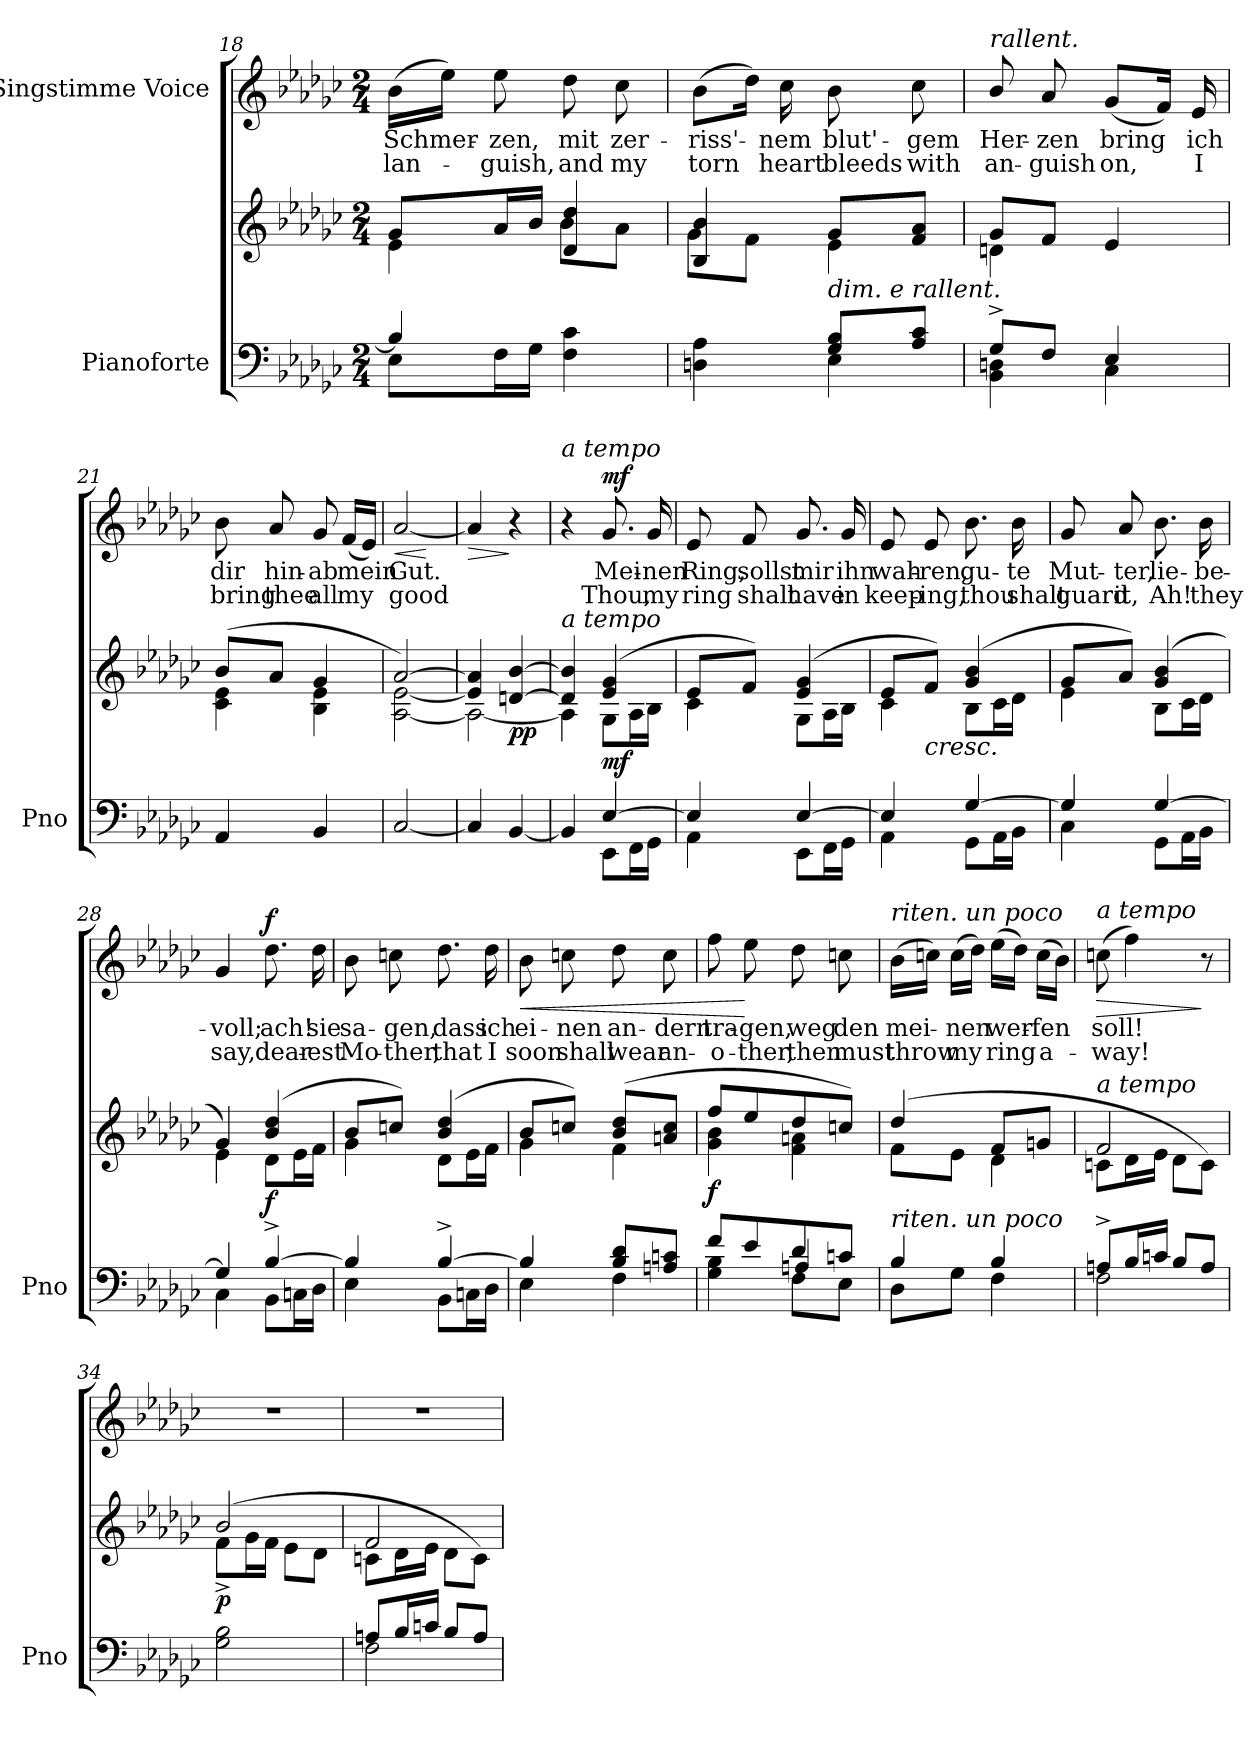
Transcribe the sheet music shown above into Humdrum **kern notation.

**kern	**kern	**dynam	**kern	**text	**text	**dynam
*part2	*part2	*part2	*part1	*part1	*part1	*part1
*staff3	*staff2	*staff2/3	*staff1	*staff1	*staff1	*staff1
*I"Pianoforte	*	*	*I"Singstimme Voice	*	*	*
*I'Pno	*	*	*	*	*	*
*clefF4	*clefG2	*	*clefG2	*	*	*
*k[b-e-a-d-g-c-]	*k[b-e-a-d-g-c-]	*	*k[b-e-a-d-g-c-]	*	*	*
*M2/4	*M2/4	*	*M2/4	*	*	*
=18	=18	=18	=18	=18	=18	=18
*^	*^	*	*	*	*	*
!	!	!	!	!	!	!LO:LY:b	!LO:LY:b	!
4B-/]	8E-\L	8g-/L	4e-\	.	(>16b-\LL	Schmer-	lan-	.
.	.	.	.	.	16ee-\JJ)	.	.	.
!	!	!	!	!	!	!LO:LY:b	!LO:LY:b	!
.	16F\L	16a-/L	.	.	8ee-\	-zen,	-guish,	.
.	16G-\JJ	16b-/JJ	.	.	.	.	.	.
!	!	!	!	!	!	!LO:LY:b	!LO:LY:b	!
4F\ 4c-\	4ryy	4d-/ 4dd-/	8b-\L	.	8dd-\	mit	and	.
!	!	!	!	!	!	!LO:LY:b	!LO:LY:b	!
.	.	.	8a-\J	.	8cc-\	zer-	my	.
=19	=19	=19	=19	=19	=19	=19	=19	=19
!	!	!	!	!	!	!LO:LY:b	!LO:LY:b	!
4Dn\ 4A-\	4ryy	4B-/ 4b-/	8g-\L	.	(>8b-\L	-riss'-	torn	.
.	.	.	8f\J	.	16dd-\Jk)	.	.	.
!	!	!	!	!	!	!LO:LY:b	!LO:LY:b	!
.	.	.	.	.	16cc-\	-nem	heart	.
!	!	!LO:TX:b:i:t=dim.       e         rallent.	!	!	!	!	!	!
!	!	!	!	!	!	!LO:LY:b	!LO:LY:b	!
8G-/ 8B-/L	4E-\	8g-/L	4e-\	.	8b-\	blut'-	bleeds	.
!	!	!	!	!	!	!LO:LY:b	!LO:LY:b	!
8A-/ 8c-/J	.	8f/ 8a-/J	.	.	8cc-\	-gem	with	.
=20	=20	=20	=20	=20	=20	=20	=20	=20
*	*	*	*	*	*MM105	*	*	*
!	!	!	!	!	!LO:TX:a:i:t=rallent.	!	!	!
!	!	!	!	!	!	!LO:LY:b	!LO:LY:b	!
8G-^/L	4BB-\ 4Dn\	8g-/L	4dn\	.	8b-/	Her-	an-	.
!	!	!	!	!	!	!LO:LY:b	!LO:LY:b	!
8F/J	.	8f/J	.	.	8a-/	-zen	-guish	.
*	*	*	*	*	*MM100	*	*	*
!	!	!	!	!	!	!LO:LY:b	!LO:LY:b	!
4E-/	4C-\	4e-/	4ryy	.	(<8g-/L	bring	on,	.
.	.	.	.	.	16f/Jk)	.	.	.
!	!	!	!	!	!	!LO:LY:b	!LO:LY:b	!
.	.	.	.	.	16e-/	ich	I	.
*v	*v	*	*	*	*	*	*	*
!!LO:LB:g=z
=21	=21	=21	=21	=21	=21	=21	=21
*	*	*	*	*MM95	*	*	*
!	!	!	!	!	!LO:LY:b	!LO:LY:b	!
4AA-/	(>8b-/L	4c-\ 4e-\	.	8b-\	dir	bring	.
*	*	*	*	*MM93	*	*	*
!	!	!	!	!	!LO:LY:b	!LO:LY:b	!
.	8a-/J	.	.	8a-/	hin-	thee	.
*	*	*	*	*MM90	*	*	*
!	!	!	!	!	!LO:LY:b	!LO:LY:b	!
4BB-/	4g-/	4B-\ 4e-\	.	8g-/	-ab	all	.
*	*	*	*	*MM85	*	*	*
!	!	!	!	!	!LO:LY:b	!LO:LY:b	!
.	.	.	.	(<16f/LL	mein	my	.
.	.	.	.	16e-/JJ)	.	.	.
=22	=22	=22	=22	=22	=22	=22	=22
!	!	!	!	!	!LO:LY:b	!LO:LY:b	!LO:HP:b
[2C-/	[2a-/)	[2A-\ [2e-\	.	[2a-/	Gut.	good	<
*	*v	*v	*	*	*	*	*
.	.	.	.	.	.	[
=23	=23	=23	=23	=23	=23	=23
*	*^	*	*	*	*	*
!	!	!	!	!	!	!	!LO:HP:b
4C-/]	4e-/] 4a-/]	2A-\_	.	4a-/]	.	.	>
!	!	!	!LO:DY:b	!	!	!	!
[4BB-/	[4dn/ [4b-/	.	pp	4r	.	.	]
=24	=24	=24	=24	=24	=24	=24	=24
*	*	*	*	*MM116	*	*	*
*^	*	*	*	*	*	*	*
!	!	!	!	!	!LO:TX:a:i:t=a tempo	!	!	!
!	!	!LO:TX:a:i:t=a tempo	!	!	!	!	!	!
4BB-/]	4ryy	4d/] 4b-/]	4A-\]	.	4r	.	.	.
!	!	!	!	!LO:DY:b	!	!LO:LY:b	!LO:LY:b	!LO:DY:a
[4E-/	8EE-\L	(>4e-/ 4g-/	8G-\L	mf	8.g-/	Mei-	Thou,	mf
.	16FF\L	.	16A-\L	.	.	.	.	.
!	!	!	!	!	!	!LO:LY:b	!LO:LY:b	!
.	16GG-\JJ	.	16B-\JJ	.	16g-/	-nen	my	.
=25	=25	=25	=25	=25	=25	=25	=25	=25
!	!	!	!	!	!	!LO:LY:b	!LO:LY:b	!
4E-/]	4AA-\	8e-/L	4c-\	.	8e-/	Ring,	ring	.
!	!	!	!	!	!	!LO:LY:b	!LO:LY:b	!
.	.	8f/J)	.	.	8f/	sollst	shalt	.
!	!	!	!	!	!	!LO:LY:b	!LO:LY:b	!
[4E-/	8EE-\L	(>4e-/ 4g-/	8G-\L	.	8.g-/	mir	have	.
.	16FF\L	.	16A-\L	.	.	.	.	.
!	!	!	!	!	!	!LO:LY:b	!LO:LY:b	!
.	16GG-\JJ	.	16B-\JJ	.	16g-/	ihn	in	.
!!LO:LB:g=z
=26	=26	=26	=26	=26	=26	=26	=26	=26
!	!	!	!	!	!	!LO:LY:b	!LO:LY:b	!
4E-/]	4AA-\	8e-/L	4c-\	.	8e-/	wah-	keep-	.
!	!	!LO:TX:b:i:t=cresc.	!	!	!	!	!	!
!	!	!	!	!	!	!LO:LY:b	!LO:LY:b	!
.	.	8f/J)	.	.	8e-/	-ren,	-ing,	.
!	!	!	!	!	!	!LO:LY:b	!LO:LY:b	!
[4G-/	8GG-\L	(>4g-/ 4b-/	8B-\L	.	8.b-\	gu-	thou	.
.	16AA-\L	.	16c-\L	.	.	.	.	.
!	!	!	!	!	!	!LO:LY:b	!LO:LY:b	!
.	16BB-\JJ	.	16d-\JJ	.	16b-\	-te	shalt	.
=27	=27	=27	=27	=27	=27	=27	=27	=27
!	!	!	!	!	!	!LO:LY:b	!LO:LY:b	!
4G-/]	4C-\	8g-/L	4e-\	.	8g-/	Mut-	guard	.
!	!	!	!	!	!	!LO:LY:b	!LO:LY:b	!
.	.	8a-/J)	.	.	8a-/	-ter,	it,	.
!	!	!	!	!	!	!LO:LY:b	!LO:LY:b	!
[4G-/	8GG-\L	(>4g-/ 4b-/	8B-\L	.	8.b-\	lie-	Ah!	.
.	16AA-\L	.	16c-\L	.	.	.	.	.
!	!	!	!	!	!	!LO:LY:b	!LO:LY:b	!
.	16BB-\JJ	.	16d-\JJ	.	16b-\	-be-	they	.
=28	=28	=28	=28	=28	=28	=28	=28	=28
!	!	!	!	!	!	!LO:LY:b	!LO:LY:b	!
4G-/]	4C-\	4g-/)	4e-\	.	4g-/	-voll;	say,	.
!	!	!	!	!LO:DY:b	!	!LO:LY:b	!LO:LY:b	!LO:DY:a
[4B-^/	8BB-\L	(>4b-/ 4dd-/	8d-\L	f	8.dd-\	ach!	dear-	f
.	16Cn\L	.	16e-\L	.	.	.	.	.
!	!	!	!	!	!	!LO:LY:b	!LO:LY:b	!
.	16D-\JJ	.	16f\JJ	.	16dd-\	sie	-est	.
=29	=29	=29	=29	=29	=29	=29	=29	=29
!	!	!	!	!	!	!LO:LY:b	!LO:LY:b	!
4B-/]	4E-\	8b-/L	4g-\	.	8b-\	sa-	Mo-	.
!	!	!	!	!	!	!LO:LY:b	!LO:LY:b	!
.	.	8ccn/J)	.	.	8ccn\	-gen,	-ther,	.
!	!	!	!	!	!	!LO:LY:b	!LO:LY:b	!
[4B-^/	8BB-\L	(>4b-/ 4dd-/	8d-\L	.	8.dd-\	dass	that	.
.	16Cn\L	.	16e-\L	.	.	.	.	.
!	!	!	!	!	!	!LO:LY:b	!LO:LY:b	!
.	16D-\JJ	.	16f\JJ	.	16dd-\	ich	I	.
!!LO:LB:g=z
=30	=30	=30	=30	=30	=30	=30	=30	=30
!	!	!	!	!	!	!LO:LY:b	!LO:LY:b	!LO:HP:b
4B-/]	4E-\	8b-/L	4g-\	.	8b-\	ei-	soon	<
!	!	!	!	!	!	!LO:LY:b	!LO:LY:b	!
.	.	8ccn/J)	.	.	8ccn\	-nen	shall	.
!	!	!	!	!	!	!LO:LY:b	!LO:LY:b	!
8B-/ 8d-/L	4F\	(>8b-/ 8dd-/L	4f\	.	8dd-\	an-	wear	.
!	!	!	!	!	!	!LO:LY:b	!LO:LY:b	!
8An/ 8cn/J	.	8an/ 8cc/J	.	.	8cc\	-dern	an-	.
=31	=31	=31	=31	=31	=31	=31	=31	=31
*	*^	*	*	*	*	*	*	*
!	!	!	!	!	!LO:DY:b	!	!LO:LY:b	!LO:LY:b	!
8f/L	4G-\ 4B-\	4rFFFyy	8ff/L	4g-\ 4b-\	f	8ff\	tra-	-o-	.
!	!	!	!	!	!	!	!LO:LY:b	!LO:LY:b	!
8e-/	.	.	8ee-/	.	.	8ee-\	-gen,	-ther,	[
!	!	!	!	!	!	!	!LO:LY:b	!LO:LY:b	!
8d-/	8F\L	4An/	8dd-/	4f\ 4an\	.	8dd-\	weg	then	.
!	!	!	!	!	!	!	!LO:LY:b	!LO:LY:b	!
8cn/J	8E-\J	.	8ccn/J)	.	.	8ccn\	den	must	.
*v	*v	*v	*	*	*	*	*	*	*
=32	=32	=32	=32	=32	=32	=32	=32
*	*	*	*	*MM106	*	*	*
*^	*	*	*	*	*	*	*
!	!	!	!	!	!LO:TX:a:i:t=riten. un poco	!	!	!
!LO:TX:a:i:t=riten. un poco	!	!	!	!	!	!	!	!
!	!	!	!	!	!	!LO:LY:b	!LO:LY:b	!
4B-/	8D-\L	(>4dd-/	8f\L	.	(>16b-\LL	mei-	throw	.
.	.	.	.	.	16ccn\JJ)	.	.	.
!	!	!	!	!	!	!LO:LY:b	!LO:LY:b	!
.	8G-\J	.	8e-\J	.	(>16cc\LL	-nen	my	.
*	*	*	*	*	*MM96	*	*	*
.	.	.	.	.	16dd-\JJ)	.	.	.
!	!	!	!	!	!	!LO:LY:b	!LO:LY:b	!
4B-/	4F\	8f/L	4d-\	.	(>16ee-\LL	wer-	ring	.
*	*	*	*	*	*MM90	*	*	*
.	.	.	.	.	16dd-\JJ)	.	.	.
!	!	!	!	!	!	!LO:LY:b	!LO:LY:b	!
.	.	8gn/J	.	.	(>16cc\LL	-fen	a-	.
.	.	.	.	.	16b-\JJ)	.	.	.
=33	=33	=33	=33	=33	=33	=33	=33	=33
*	*	*	*	*	*MM116	*	*	*
!	!	!	!	!	!LO:TX:a:i:t=a tempo	!	!	!
!	!	!LO:TX:a:i:t=a tempo	!	!	!	!	!	!
!	!	!	!	!	!	!LO:LY:b	!LO:LY:b	!LO:HP:b
8An^/L	2F\	2f/	8cn\L	.	(>8ccn\	soll!	-way!	>
16B-/L	.	.	16d-\L	.	4ff\)	.	.	.
16cn/JJ	.	.	16e-\JJ	.	.	.	.	.
8B-/L	.	.	8d-\L	.	.	.	.	.
8A/J	.	.	8c\J)	.	8r	.	.	]
*v	*v	*	*	*	*	*	*	*
!!LO:PB:g=z
=34	=34	=34	=34	=34	=34	=34	=34
!	!	!	!LO:DY:b	!	!	!	!
2G-\ 2B-\	(>2b-/	8f^\L	p	2r	.	.	.
.	.	16g-\L	.	.	.	.	.
.	.	16f\JJ	.	.	.	.	.
.	.	8e-\L	.	.	.	.	.
.	.	8d-\J	.	.	.	.	.
=35	=35	=35	=35	=35	=35	=35	=35
*^	*	*	*	*	*	*	*
8An/L	2F\	2f/	8cn\L	.	2r	.	.	.
16B-/L	.	.	16d-\L	.	.	.	.	.
16cn/JJ	.	.	16e-\JJ	.	.	.	.	.
8B-/L	.	.	8d-\L	.	.	.	.	.
8A/J	.	.	8c\J)	.	.	.	.	.
*v	*v	*	*	*	*	*	*	*
*	*v	*v	*	*	*	*	*
=	=	=	=	=	=	=
*-	*-	*-	*-	*-	*-	*-
